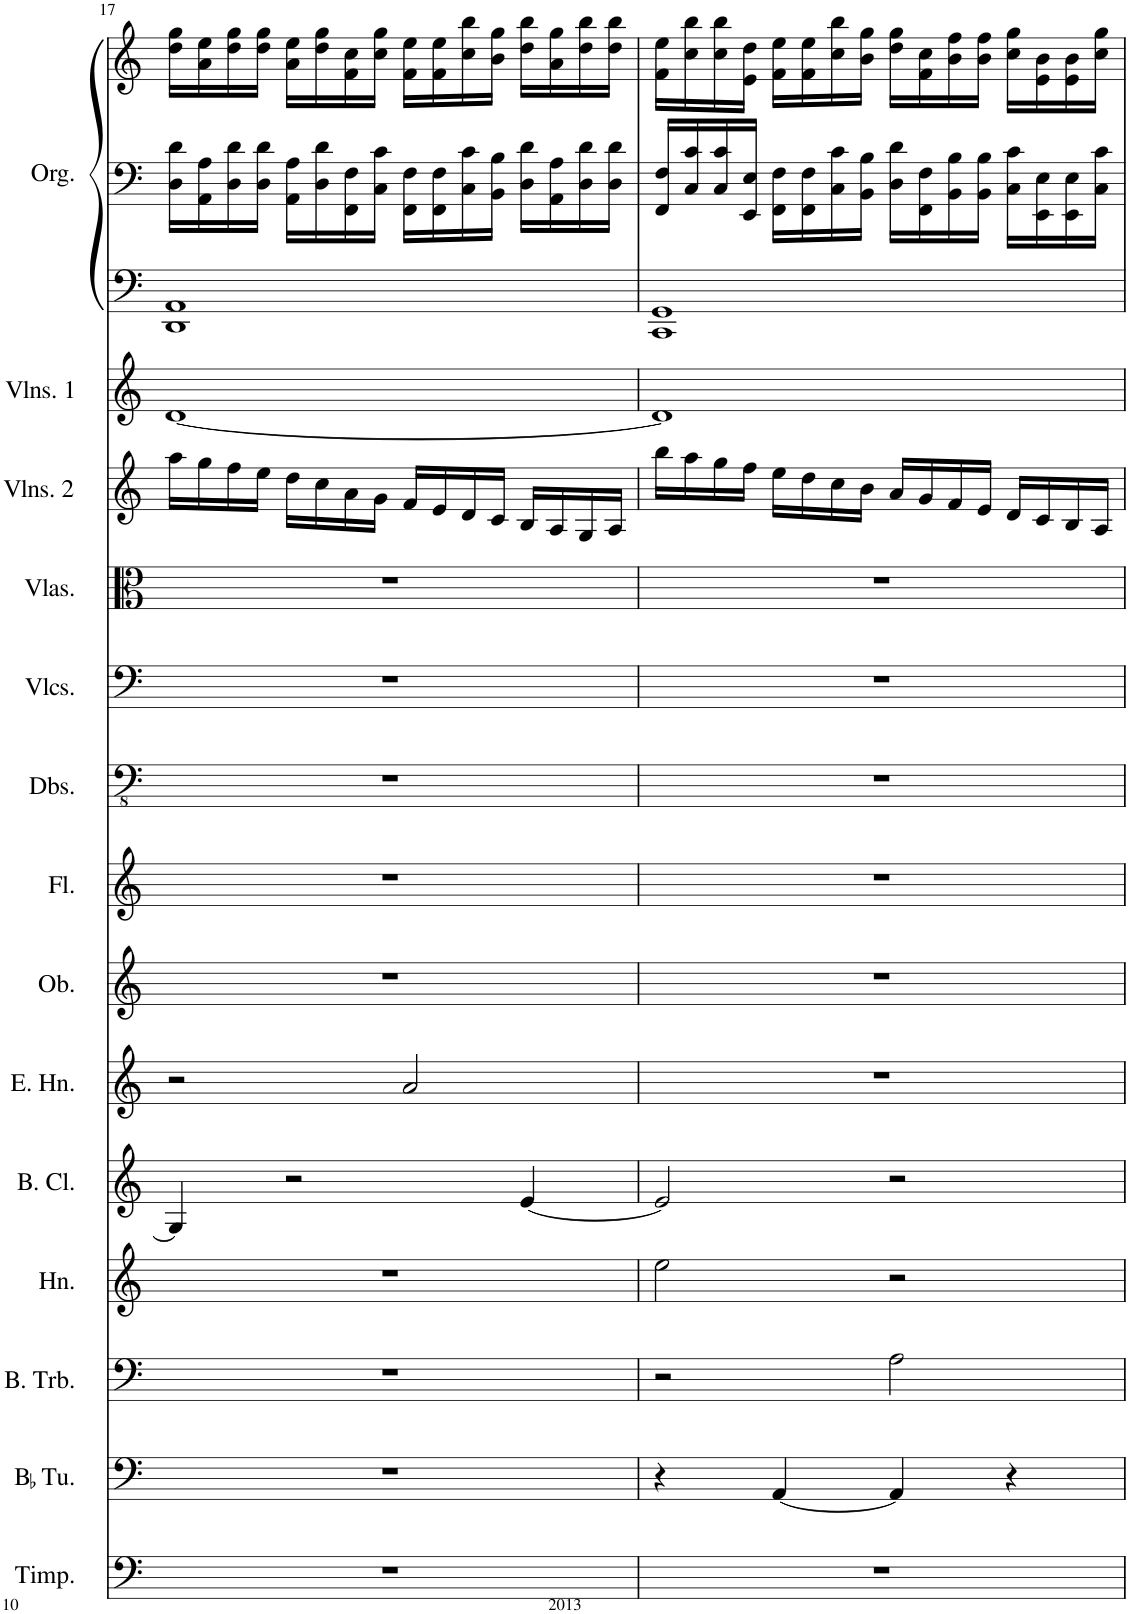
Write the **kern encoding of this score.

**kern	**kern	**kern	**kern	**kern	**kern	**kern	**kern	**kern	**kern	**kern	**kern	**kern	**kern	**kern	**kern
*part14	*part13	*part12	*part11	*part10	*part9	*part8	*part7	*part6	*part5	*part4	*part3	*part2	*part1	*part1	*part1
*staff16	*staff15	*staff14	*staff13	*staff12	*staff11	*staff10	*staff9	*staff8	*staff7	*staff6	*staff5	*staff4	*staff3	*staff2	*staff1
*I"Timpani	*I"BaccidentalFlat Tuba	*I"Bass Trombone	*I"Horn	*I"Bass Clarinet	*I"English Horn	*I"Oboe	*I"Flute	*I"Double Basses	*I"Violoncellos	*I"Violas	*I"Violins 2	*I"Violins 1	*I"Organ	*	*
*I'Timp.	*I'BaccidentalFlat Tu.	*I'B. Trb.	*I'Hn.	*I'B. Cl.	*I'E. Hn.	*I'Ob.	*I'Fl.	*I'Dbs.	*I'Vlcs.	*I'Vlas.	*I'Vlns. 2	*I'Vlns. 1	*I'Org.	*	*
!!LO:PB:g=z
*clefF4	*clefF4	*clefF4	*clefG2	*clefG2	*clefG2	*clefG2	*clefG2	*clefFv4	*clefF4	*clefC3	*clefG2	*clefG2	*clefF4	*clefF4	*clefG2
*	*	*	*Trd4c7	*Trd8c14	*Trd4c7	*	*	*	*	*	*	*	*	*	*
*k[]	*k[]	*k[]	*k[]	*k[]	*k[]	*k[]	*k[]	*k[]	*k[]	*k[]	*k[]	*k[]	*k[]	*k[]	*k[]
*M4/4	*M4/4	*M4/4	*M4/4	*M4/4	*M4/4	*M4/4	*M4/4	*M4/4	*M4/4	*M4/4	*M4/4	*M4/4	*M4/4	*M4/4	*M4/4
=17	=17	=17	=17	=17	=17	=17	=17	=17	=17	=17	=17	=17	=17	=17	=17
1r	1r	1r	1r	4G-/]	2r	1r	1r	1r	1r	1r	16aa\LL	[1d	1DD 1AA	16D\ 16d\LL	16dd\ 16gg\LL
.	.	.	.	.	.	.	.	.	.	.	16gg\	.	.	16AA\ 16A\	16a\ 16ee\
.	.	.	.	.	.	.	.	.	.	.	16ff\	.	.	16D\ 16d\	16dd\ 16gg\
.	.	.	.	.	.	.	.	.	.	.	16ee\JJ	.	.	16D\ 16d\JJ	16dd\ 16gg\JJ
.	.	.	.	2r	.	.	.	.	.	.	16dd\LL	.	.	16AA\ 16A\LL	16a\ 16ee\LL
.	.	.	.	.	.	.	.	.	.	.	16cc\	.	.	16D\ 16d\	16dd\ 16gg\
.	.	.	.	.	.	.	.	.	.	.	16a\	.	.	16FF\ 16F\	16f\ 16cc\
.	.	.	.	.	.	.	.	.	.	.	16g\JJ	.	.	16C\ 16c\JJ	16cc\ 16gg\JJ
.	.	.	.	.	2a/	.	.	.	.	.	16f/LL	.	.	16FF\ 16F\LL	16f\ 16ee\LL
.	.	.	.	.	.	.	.	.	.	.	16e/	.	.	16FF\ 16F\	16f\ 16ee\
.	.	.	.	.	.	.	.	.	.	.	16d/	.	.	16C\ 16c\	16cc\ 16bb\
.	.	.	.	.	.	.	.	.	.	.	16c/JJ	.	.	16BB\ 16B\JJ	16b\ 16gg\JJ
.	.	.	.	[4e/	.	.	.	.	.	.	16B/LL	.	.	16D\ 16d\LL	16dd\ 16bb\LL
.	.	.	.	.	.	.	.	.	.	.	16A/	.	.	16AA\ 16A\	16a\ 16gg\
.	.	.	.	.	.	.	.	.	.	.	16G/	.	.	16D\ 16d\	16dd\ 16bb\
.	.	.	.	.	.	.	.	.	.	.	16A/JJ	.	.	16D\ 16d\JJ	16dd\ 16bb\JJ
=18	=18	=18	=18	=18	=18	=18	=18	=18	=18	=18	=18	=18	=18	=18	=18
1r	4r	2r	2ee\	2e/]	1r	1r	1r	1r	1r	1r	16bb\LL	1d]	1CC 1GG	16FF/ 16F/LL	16f\ 16ee\LL
.	.	.	.	.	.	.	.	.	.	.	16aa\	.	.	16C/ 16c/	16cc\ 16bb\
.	.	.	.	.	.	.	.	.	.	.	16gg\	.	.	16C/ 16c/	16cc\ 16bb\
.	.	.	.	.	.	.	.	.	.	.	16ff\JJ	.	.	16EE/ 16E/JJ	16e\ 16dd\JJ
.	[4AA/	.	.	.	.	.	.	.	.	.	16ee\LL	.	.	16FF\ 16F\LL	16f\ 16ee\LL
.	.	.	.	.	.	.	.	.	.	.	16dd\	.	.	16FF\ 16F\	16f\ 16ee\
.	.	.	.	.	.	.	.	.	.	.	16cc\	.	.	16C\ 16c\	16cc\ 16bb\
.	.	.	.	.	.	.	.	.	.	.	16b\JJ	.	.	16BB\ 16B\JJ	16b\ 16gg\JJ
.	4AA/]	2A\	2r	2r	.	.	.	.	.	.	16a/LL	.	.	16D\ 16d\LL	16dd\ 16gg\LL
.	.	.	.	.	.	.	.	.	.	.	16g/	.	.	16FF\ 16F\	16f\ 16cc\
.	.	.	.	.	.	.	.	.	.	.	16f/	.	.	16BB\ 16B\	16b\ 16ff\
.	.	.	.	.	.	.	.	.	.	.	16e/JJ	.	.	16BB\ 16B\JJ	16b\ 16ff\JJ
.	4r	.	.	.	.	.	.	.	.	.	16d/LL	.	.	16C\ 16c\LL	16cc\ 16gg\LL
.	.	.	.	.	.	.	.	.	.	.	16c/	.	.	16EE\ 16E\	16e\ 16b\
.	.	.	.	.	.	.	.	.	.	.	16B/	.	.	16EE\ 16E\	16e\ 16b\
.	.	.	.	.	.	.	.	.	.	.	16A/JJ	.	.	16C\ 16c\JJ	16cc\ 16gg\JJ
=	=	=	=	=	=	=	=	=	=	=	=	=	=	=	=
*-	*-	*-	*-	*-	*-	*-	*-	*-	*-	*-	*-	*-	*-	*-	*-
